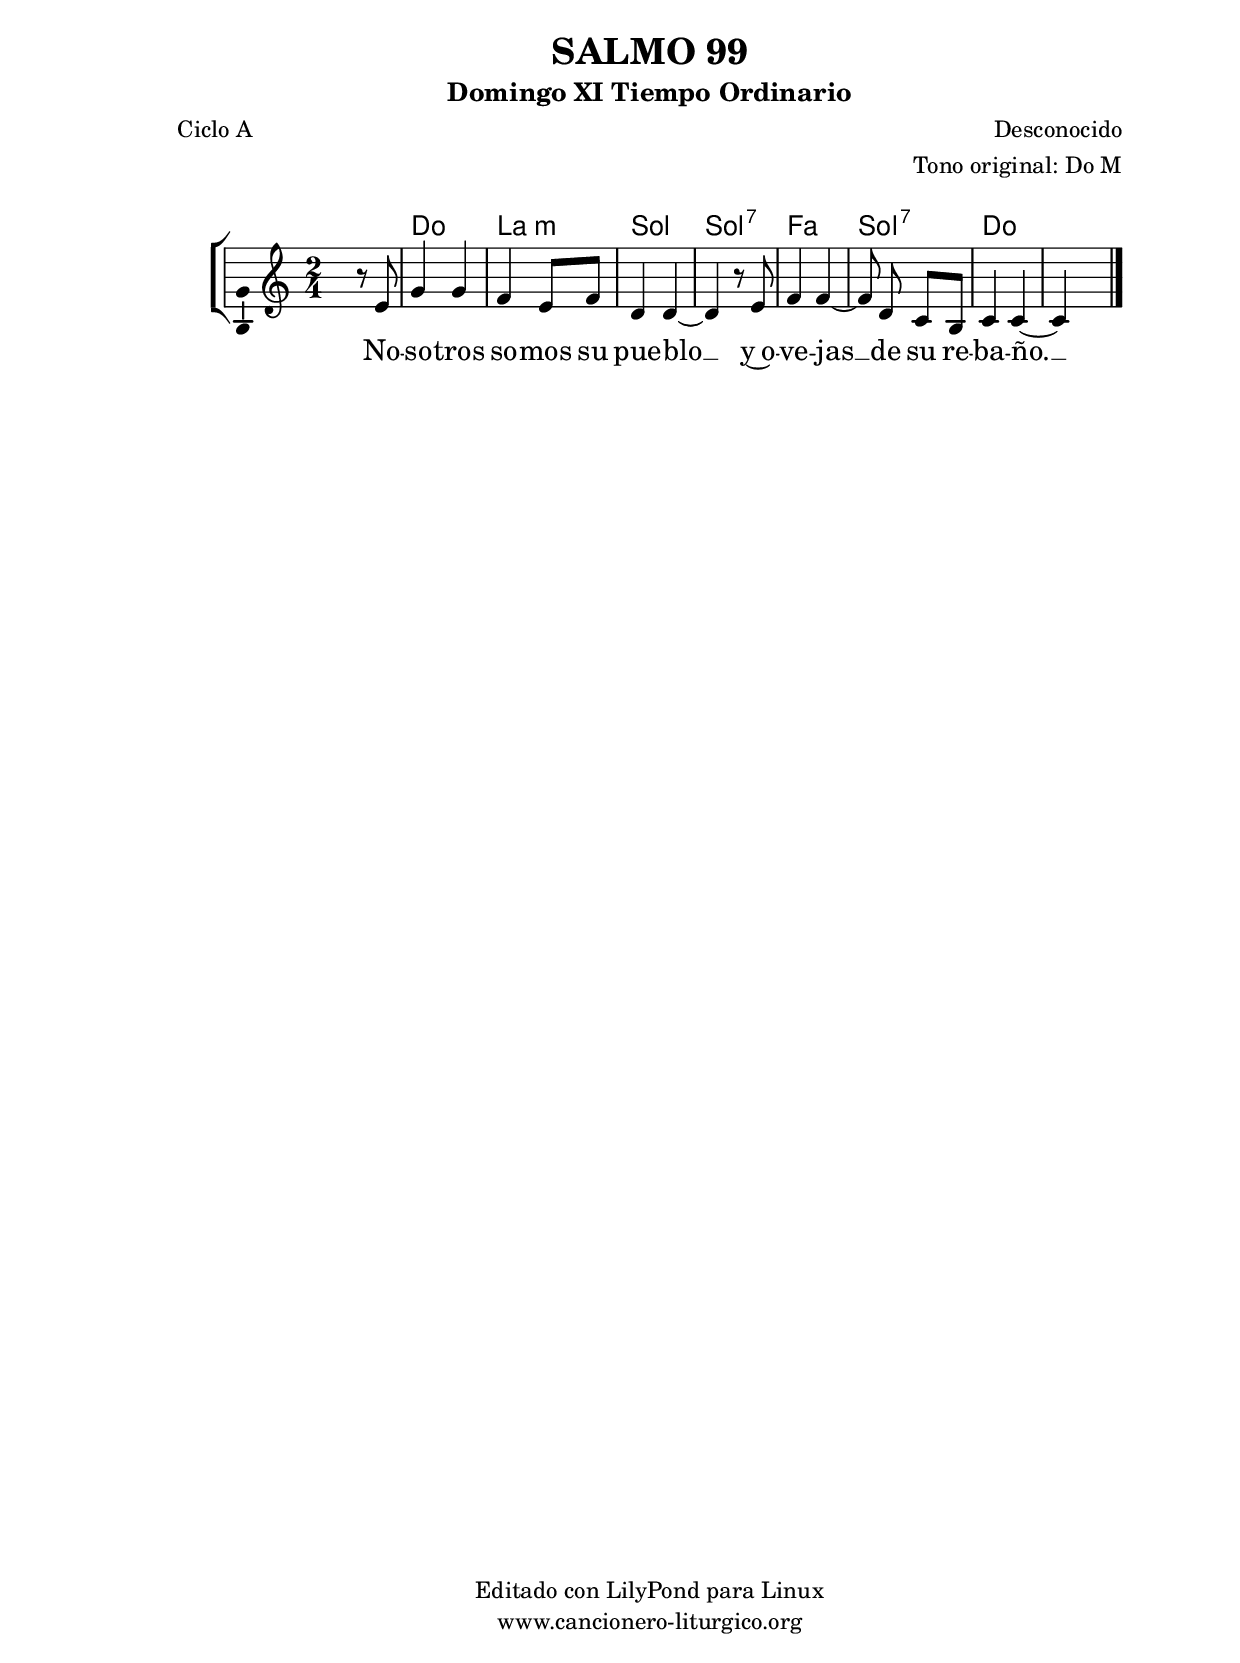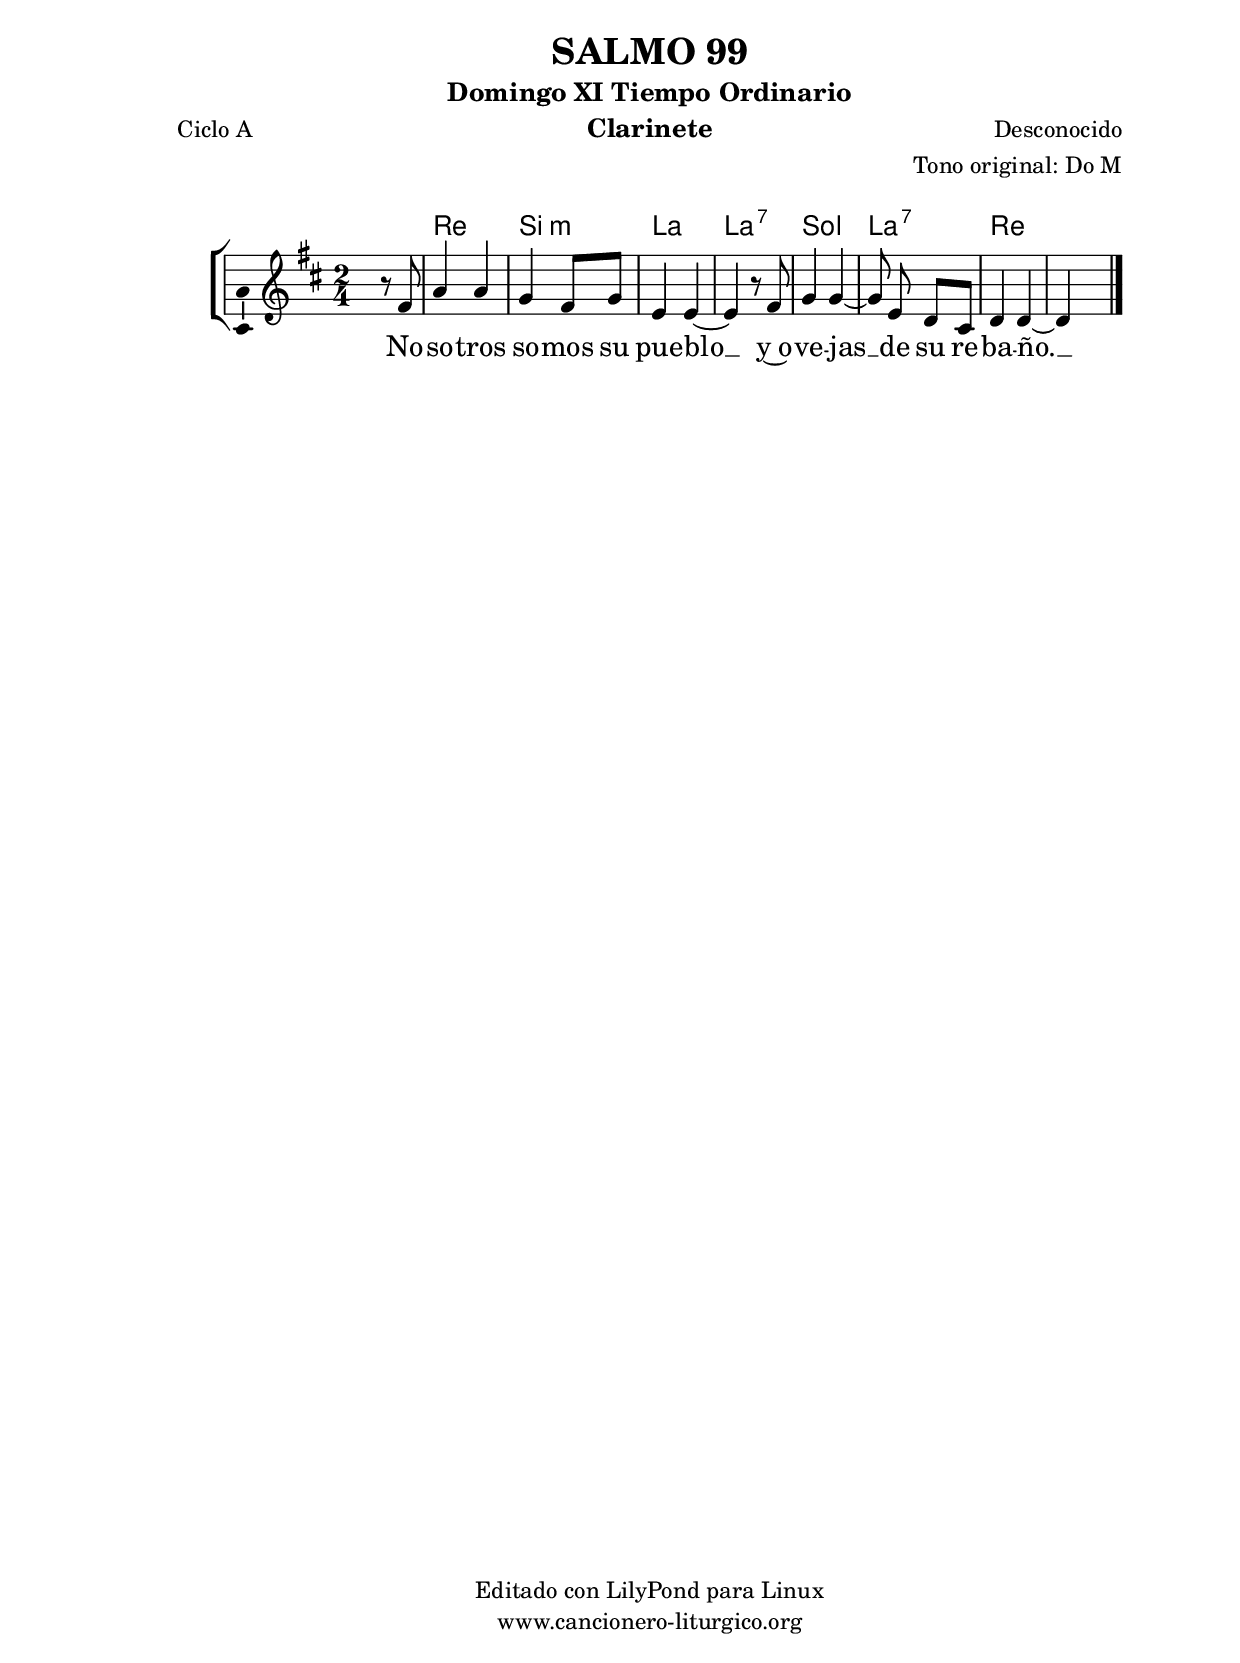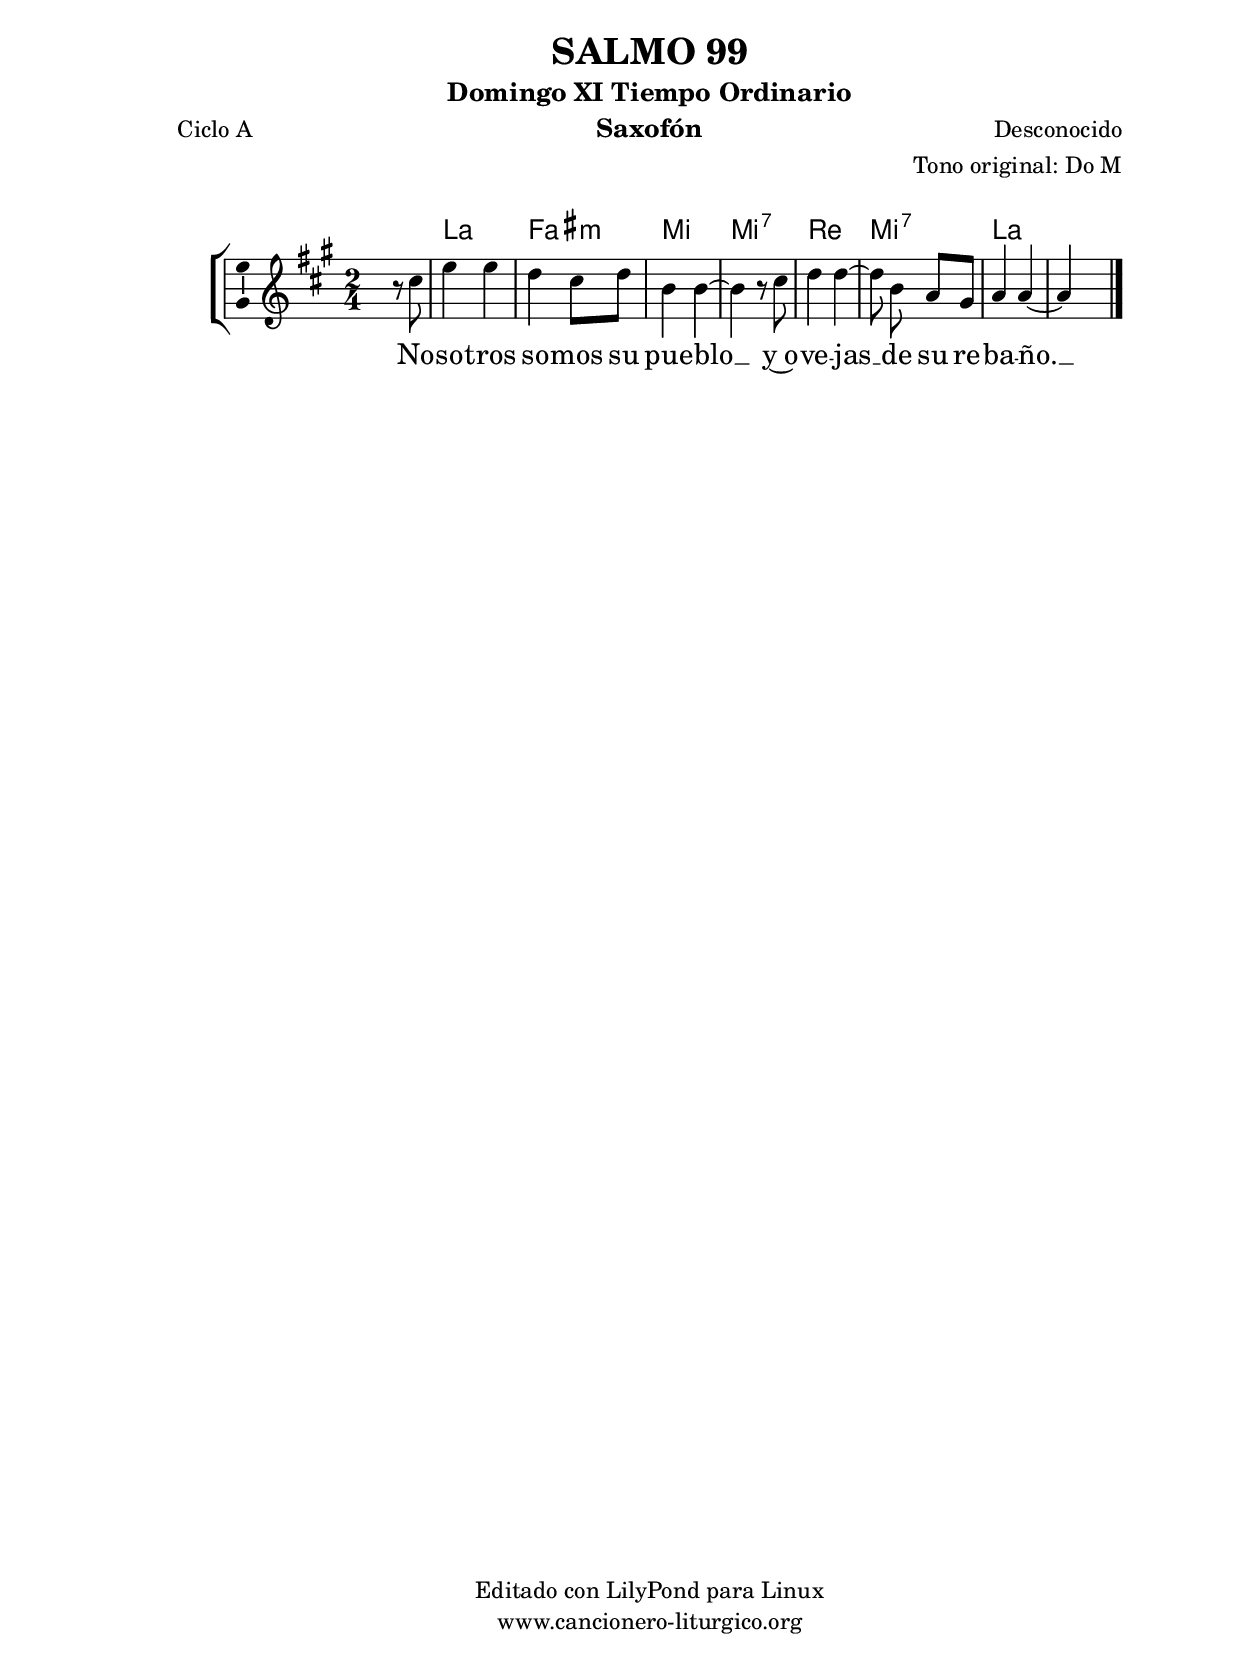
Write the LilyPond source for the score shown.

%
%para convertir .midi en .wav:
%timidity filename.midi -Ow -o finename.wav
%
%
%Para convertir de .wav a .mp3:
%lame -h -m j filename.wav
%
%
%para escuchar el midi:
%timidity nombrefichero.midi
%


%versión de lilypond para la que se ha escrito esta partitura:
\version "2.16.0"

	%Tamaño papel
	#(set-default-paper-size "a4")
	%Tamaño partitura
	#(set-global-staff-size 20)
	%No responde al pulsar sobre una nota
	#(ly:set-option 'point-and-click #f)

%parámetros del encabezamiento:
\header {
	title = "SALMO 99"
	subtitle = "Domingo XI Tiempo Ordinario"
	composer = "Desconocido"
	poet = "Ciclo A"
	meter = ""
	arranger = "Tono original: Do M"
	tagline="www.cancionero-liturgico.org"
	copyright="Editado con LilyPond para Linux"
	tiempo = "Ordinario"
	usos = "Salmo"
	letra = "Nosotros somos su pueblo y ovejas de su rebaño."
	}

%parámetros asociados al papel:
\paper  {
	oddHeaderMarkup = \markup {\fill-line { \on-the-fly #not-first-page \fromproperty #'header:title \on-the-fly #not-first-page \fromproperty #'header:composer }}
	evenHeaderMarkup = \markup {\fill-line { \fromproperty #'header:composer \fromproperty #'header:title }}
	#(set-paper-size "a4")
	print-page-number = ##f
	first-page-number = 1
	print-first-page-number = ##f
%	head-separation = 3.0 \cm
	top-margin = 2.0 \cm
	bottom-margin = 0.5\cm
%%%	bottom-margin = -1.0\cm
	left-margin = 3.0 \cm
	line-width = 16.0 \cm 
	indent = 8\mm
	interscoreline = 2.\mm
	between-system-space = 15\mm
%	para que las partituras no llenen la hoja:
	ragged-bottom = ##t
%	idem para la última hoja:
	ragged-last-bottom = ##f
%	para que las partituras llenen el ancho del papel:
	ragged-last = ##f
	after-title-space = 2.5 \cm
%page-count=1
%system-count=8

	%Flexible Vertical Spacing
%	markup-markup-spacing =
%	#'((basic-distance . 15) (minimum-distance . 15) (padding . 3))
	markup-system-spacing =
	#'((basic-distance . 15) (minimum-distance . 15) (padding . 3))
	system-system-spacing =
	#'((basic-distance . 15) (minimum-distance . 15) (padding . 3))
	score-system-spacing =
	#'((basic-distance . 15) (minimum-distance . 15) (padding . 5))
%	top-system-spacing = % header
%	#'((basic-distance . 8) (minimum-distance . 0) (padding . 3))
%	top-markup-spacing =
%	#'((basic-distance . 20) (minimum-distance . 20) (padding . 3))
	last-bottom-spacing = % footer
	#'((basic-distance . 5) (minimum-distance . 5) (padding . 3))
%	score-markup-spacing =
%	#'((basic-distance . 16) (minimum-distance . 13) (padding . 3))

	}


%parámetros que afectan a toda la partitura:
global =  {
	%clave de sol (G):
	\clef G
	%armadura:
%	\transpose f a
	\key c \major
	\tempo 4=120
	\set Score.tempoHideNote = ##t
	}


acordes = {
	\italianChords
	\chordmode {
%	\transpose f a
{

s2
c2 a:m g g:7 f g:7 c c

	}
	}
}

melodia = 
%	\transpose f a
{
	\relative c'{
	\time 2/4

s4 r8 e8
g4 g
f4 e8 f
d4 d~
d4 r8 e8
f4 f~
f8 \noBeam d c b
c4 c~
c4 s4

	\bar "|."
	}
	}


texto = \lyricmode {
No -- so -- tros so -- mos su pue -- blo __
y~o -- ve -- jas __ de su re -- ba -- ño. __
	}


acordesStaff = \context ChordNames = acordesStaff <<
	\set chordChanges = ##t
	\acordes
	>>


vozStaff = \context Voice = vozStaff
\with {\consists "Ambitus_engraver"}
<<
%	\set Staff.instrumentName = ""
%	\set Staff.shortInstrumentName = ""
%	\set Staff.midiInstrument = #"clarinet"
%	\set Staff.midiInstrument = #"cello"
%	\set Staff.midiInstrument = #"flute"
	\set Staff.midiInstrument = #"electric guitar (jazz)"
%	\set Staff.midiInstrument = #"english horn"
%	\set Staff.midiInstrument = #"violin"
%	\set Staff.midiInstrument = #"glockenspiel"
	\set Staff.midiMinimumVolume = #0.7
	\set Staff.midiMaximumVolume = #0.9
	\global
	\melodia
	>>


textoStaff = \context Lyrics = textoStaff <<
	\lyricsto vozStaff \texto
	>>

\book {
	\score {
		\context ChoirStaff {
			\override StaffGroup.SystemStartBracket #'collapse-height = #1
			\override Score.SystemStartBar #'collapse-height = #1
			<<
			\acordesStaff
			\vozStaff
			\textoStaff
			>>
			}
		\layout {
	    		\context {
				\Lyrics
				\override LyricText #'font-size = #2
				}
	   		 \context {
				\Score
				%fontSize = #3
				\override StaffSymbol #'staff-space = #(magstep +3)
				%\override Beam #'thickness = #0.55
				%\override SpacingSpanner #'spacing-increment = #1.0
				%\override Slur #'height-limit = #1.5
				}
			}
		}
	\score {
		\unfoldRepeats
		\context ChoirStaff {
			<<
			\acordesStaff
			\vozStaff
			>>
			}
		\midi {
	  		\context {
	  			\Score
				tempoWholesPerMinute = #(ly:make-moment 70 4)
				}
			}
		}
	}

%Partitura para clarinete
#(define output-suffix "C")
\book {
	\header{
		instrument = "Clarinete"
		}
	\score {
		\context ChoirStaff {
			\override StaffGroup.SystemStartBracket #'collapse-height = #1
			\override Score.SystemStartBar #'collapse-height = #1
\transpose c d
			<<
			\acordesStaff
			\vozStaff
			\textoStaff
			>>
			}
		\layout {
	    		\context {
				\Lyrics
				\override LyricText #'font-size = #2
				}
	   		 \context {
				\Score
				%fontSize = #3
				\override StaffSymbol #'staff-space = #(magstep +3)
				%\override Beam #'thickness = #0.55
				%\override SpacingSpanner #'spacing-increment = #1.0
				%\override Slur #'height-limit = #1.5
				}
			}
		}
	}

%Partitura para saxofón
#(define output-suffix "S")
\book {
	\header{
		instrument = "Saxofón"
		}
	\score {
		\context ChoirStaff {
			\override StaffGroup.SystemStartBracket #'collapse-height = #1
			\override Score.SystemStartBar #'collapse-height = #1
\transpose c a
			<<
			\acordesStaff
			\vozStaff
			\textoStaff
			>>
			}
		\layout {
	    		\context {
				\Lyrics
				\override LyricText #'font-size = #2
				}
	   		 \context {
				\Score
				%fontSize = #3
				\override StaffSymbol #'staff-space = #(magstep +3)
				%\override Beam #'thickness = #0.55
				%\override SpacingSpanner #'spacing-increment = #1.0
				%\override Slur #'height-limit = #1.5
				}
			}
		}
	}

